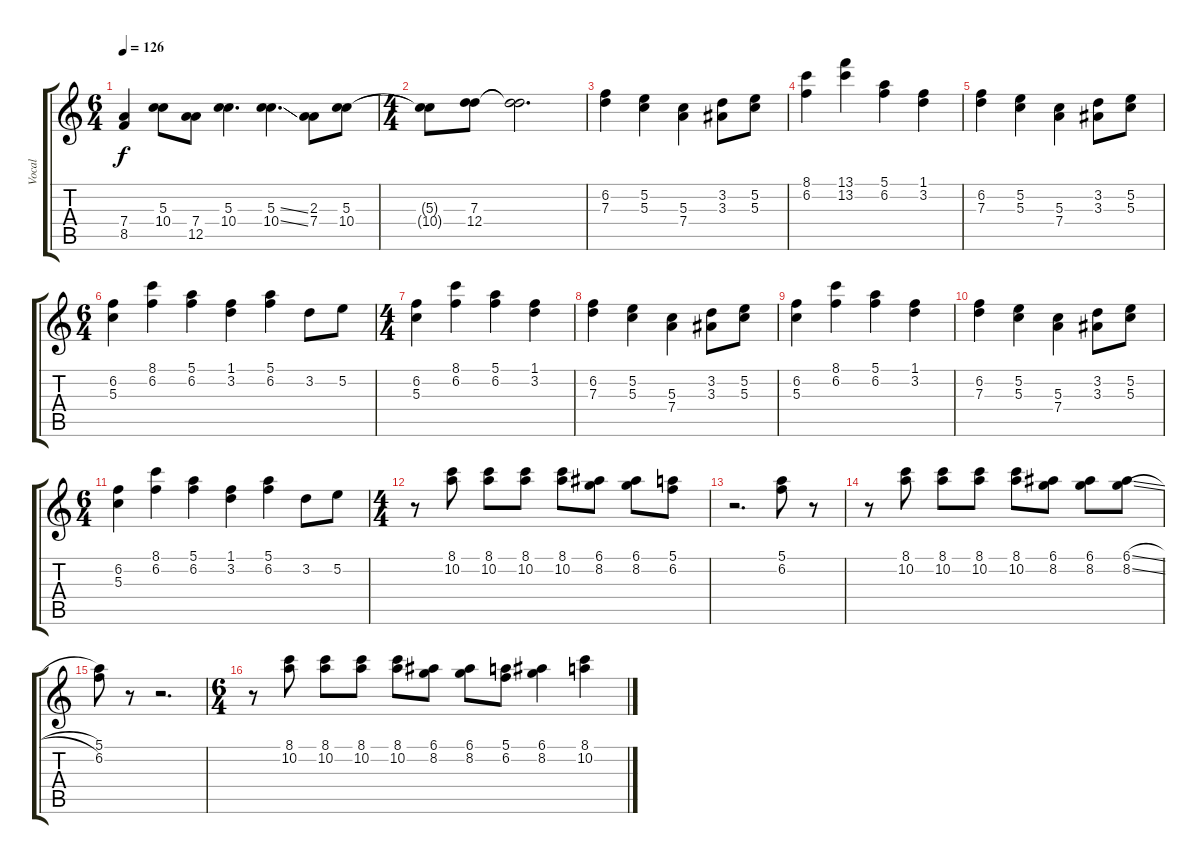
\track ("Vocal" "Vocal") {instrument acousticguitarsteel}
\staff {score tabs}
\tuning (E4 B3 G3 D3 A2 E2) {hide}
\ts (6 4)
\tempo 126
\clef g2
\ks c
(7.4{t} 8.5{t}).4{dy f} (5.3 10.4).8 (7.4 12.5).8 (5.3 10.4).4{d} (5.3{ss} 10.4{ss}).4{d} (2.3 7.4).8 (5.3 10.4).8 |
\ts (4 4)
(5.3{t} 10.4{t}).8 (7.3 12.4).8 (7.3{t} 12.4{t}).2{d} |
(6.2 7.3).4{balance 0} (5.2 5.3).4 (5.3 7.4).4 (3.2 3.3).8 (5.2 5.3).8 |
(8.1 6.2).4 (13.1 13.2).4 (5.1 6.2).4 (1.1 3.2).4 |
(6.2 7.3).4 (5.2 5.3).4 (5.3 7.4).4 (3.2 3.3).8 (5.2 5.3).8 |
\ts (6 4)
(6.2 5.3).4 (8.1 6.2).4 (5.1 6.2).4 (1.1 3.2).4 (5.1 6.2).4 3.2.8 5.2.8 |
\ts (4 4)
(6.2 5.3).4 (8.1 6.2).4 (5.1 6.2).4 (1.1 3.2).4 |
(6.2 7.3).4 (5.2 5.3).4 (5.3 7.4).4 (3.2 3.3).8 (5.2 5.3).8 |
(6.2 5.3).4 (8.1 6.2).4 (5.1 6.2).4 (1.1 3.2).4 |
(6.2 7.3).4{balance 0} (5.2 5.3).4 (5.3 7.4).4 (3.2 3.3).8 (5.2 5.3).8 |
\ts (6 4)
(6.2 5.3).4 (8.1 6.2).4 (5.1 6.2).4 (1.1 3.2).4 (5.1 6.2).4 3.2.8 5.2.8 |
\ts (4 4)
r.8{balance 8} (8.1 10.2).8 (8.1 10.2).8 (8.1 10.2).8 (8.1 10.2).8 (6.1 8.2).8 (6.1 8.2).8 (5.1 6.2).8 |
r.2{d} (5.1 6.2).8 r.8 |
r.8 (8.1 10.2).8 (8.1 10.2).8 (8.1 10.2).8 (8.1 10.2).8 (6.1 8.2).8 (6.1 8.2).8 (6.1{sl} 8.2{sl}).8 |
(5.1 6.2).8 r.8 r.2{d} |
\ts (6 4)
r.8{balance 8} (8.1 10.2).8 (8.1 10.2).8 (8.1 10.2).8 (8.1 10.2).8 (6.1 8.2).8 (6.1 8.2).8 (5.1 6.2).8 (6.1 8.2).4 (8.1 10.2).4
